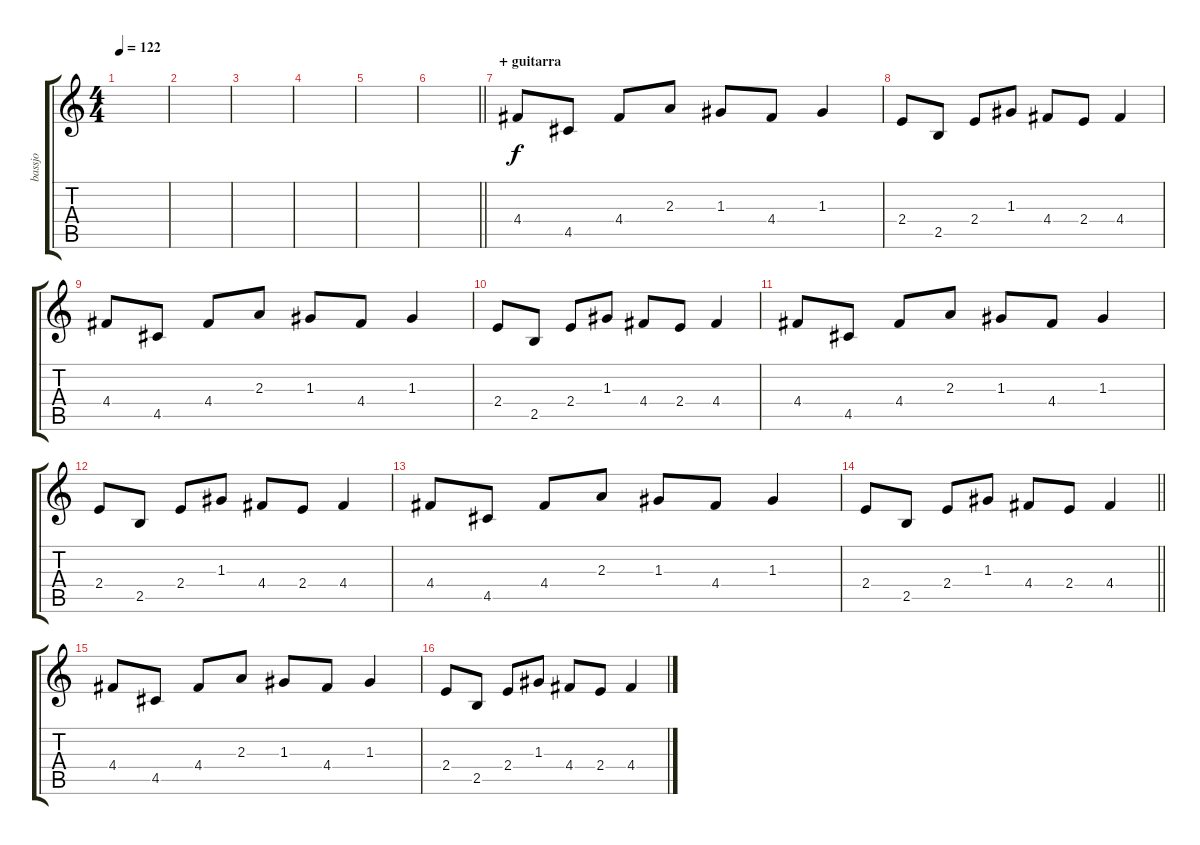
\track ("bassjo" "bassjo") {instrument electricbassfinger}
\staff {score tabs}
\tuning (E4 B3 G3 D3 A2 E2) {hide}
\ts (4 4)
\tempo 122
\clef g2
\ks c
|
|
|
|
|
\barLineRight lightlight
|
\section ("" "+ guitarra")
4.4.8 4.5.8 4.4.8 2.3.8 1.3.8 4.4.8 1.3.4 |
2.4.8 2.5.8 2.4.8 1.3.8 4.4.8 2.4.8 4.4.4 |
4.4.8 4.5.8 4.4.8 2.3.8 1.3.8 4.4.8 1.3.4 |
2.4.8 2.5.8 2.4.8 1.3.8 4.4.8 2.4.8 4.4.4 |
4.4.8 4.5.8 4.4.8 2.3.8 1.3.8 4.4.8 1.3.4 |
2.4.8 2.5.8 2.4.8 1.3.8 4.4.8 2.4.8 4.4.4 |
4.4.8 4.5.8 4.4.8 2.3.8 1.3.8 4.4.8 1.3.4 |
\barLineRight lightlight
2.4.8 2.5.8 2.4.8 1.3.8 4.4.8 2.4.8 4.4.4 |
4.4.8 4.5.8 4.4.8 2.3.8 1.3.8 4.4.8 1.3.4 |
2.4.8 2.5.8 2.4.8 1.3.8 4.4.8 2.4.8 4.4.4
